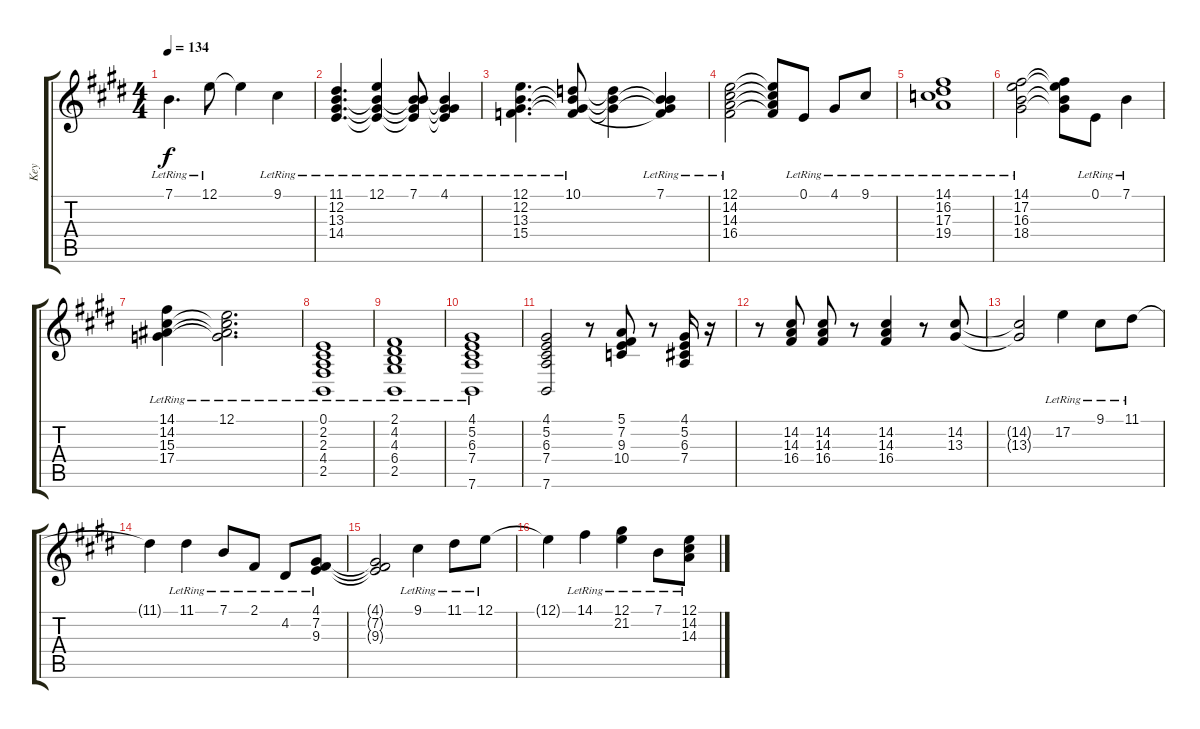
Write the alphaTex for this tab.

\track ("Key" "Key") {instrument lead7fifths}
\staff {score tabs}
\tuning (E4 B3 G3 D3 A2 E2) {hide}
\ts (4 4)
\tempo 134
\clef g2
\ks e
7.1{lr}.4{d dy f} 12.1{lr}.8 12.1{t}.4 9.1{lr}.4 |
(11.1{lr} 12.2{lr} 13.3{lr} 14.4{lr}).4{d} (12.1{lr} 12.2{t} 13.3{t} 14.4{t}).4 (7.1{lr} 12.2{t} 13.3{t} 14.4{t}).8 (4.1{lr} 12.2{t} 13.3{t} 14.4{t}).4 |
(12.1{lr} 12.2{lr} 13.3{lr} 15.4{lr}).4{d} (10.1{lr} 12.2{t} 13.3{t} 15.4{t}).8 (10.1{t} 12.2{t} 13.3{t}).4 (7.1{lr} 12.2{t} 13.3{t} 15.4{t}).4 |
(12.1{lr} 14.2{lr} 14.3{lr} 16.4{lr}).2 (12.1{t} 14.2{t} 14.3{t} 16.4{t}).8 0.1{lr}.8 4.1{lr}.8 9.1{lr}.8 |
(14.1{lr} 16.2{lr} 17.3{lr} 19.4{lr}).1 |
(14.1{lr} 17.2{lr} 16.3{lr} 18.4{lr}).2 (14.1{t} 17.2{t} 16.3{t} 18.4{t}).8 0.1{lr}.8 7.1{lr}.4 |
(14.1{lr} 14.2{lr} 15.3{lr} 17.4{lr}).4 (12.1{lr} 14.2{t} 15.3{t} 17.4{t}).2{d} |
(0.1{lr} 2.2{lr} 2.3{lr} 4.4{lr} 2.5{lr}).1 |
(2.1{lr} 4.2{lr} 4.3{lr} 6.4{lr} 2.5{lr}).1 |
(4.1{lr} 5.2{lr} 6.3{lr} 7.4{lr} 7.6{lr}).1 |
(4.1 5.2 6.3 7.4 7.6).2 r.8 (5.1 7.2 9.3 10.4).8 r.8 (4.1 5.2 6.3 7.4).16 r.16 |
r.8 (14.2 14.3 16.4).8 (14.2 14.3 16.4).8 r.8 (14.2 14.3 16.4).4 r.8 (14.2 13.3).8 |
(14.2{t} 13.3{t}).2 17.2{lr}.4 9.1{lr}.8 11.1{lr}.8 |
11.1{t}.4 11.1{lr}.4 7.1{lr}.8 2.1{lr}.8 4.2{lr}.8 (4.1{lr} 7.2{lr} 9.3{lr}).8 |
(4.1{t} 7.2{t} 9.3{t}).2 9.1{lr}.4 11.1{lr}.8 12.1{lr}.8 |
12.1{t}.4 14.1{lr}.4 (12.1{lr} 21.2{lr}).4 7.1{lr}.8 (12.1{lr} 14.2{lr} 14.3{lr}).8
